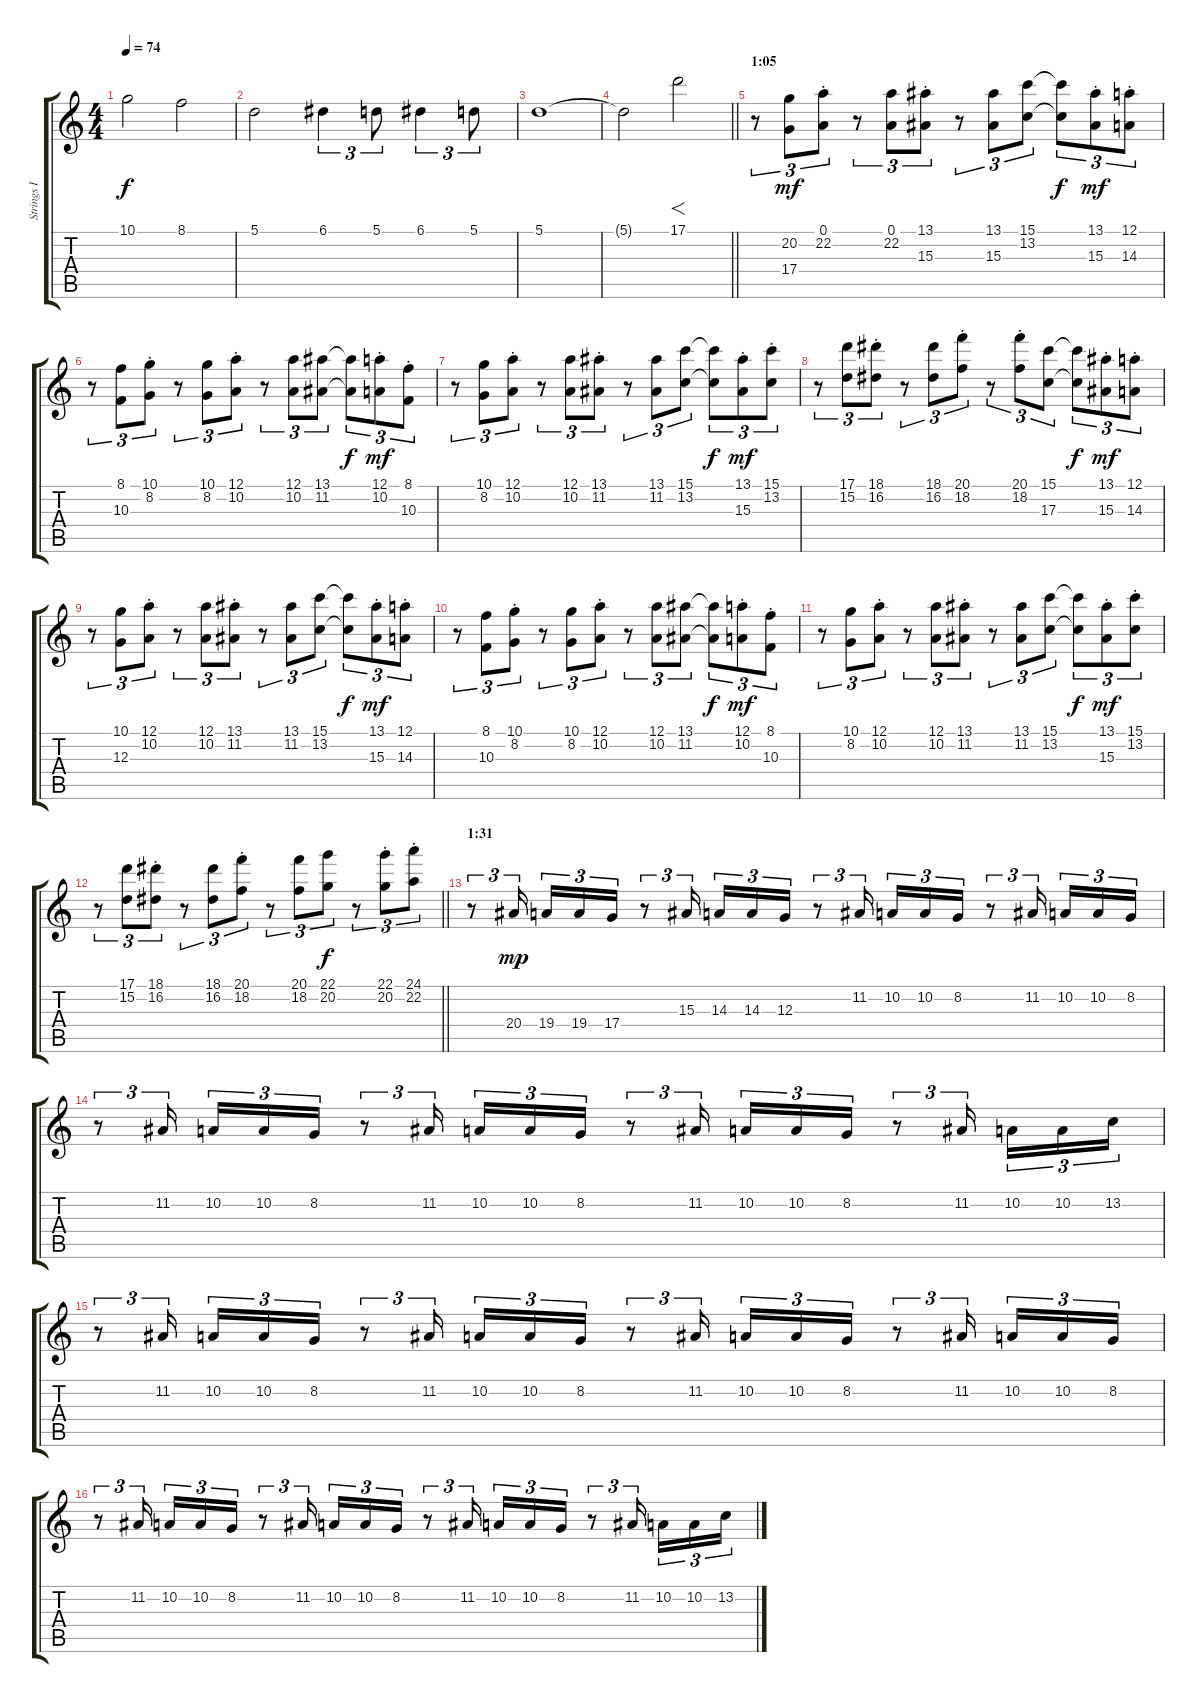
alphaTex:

\track ("Strings I" "Strings I") {instrument stringensemble1}
\staff {score tabs}
\tuning (A4 B3 G3 D3 A2 E2) {hide}
\ts (4 4)
\tempo 74
\clef g2
\ks c
10.1.2{dy f volume 12} 8.1.2 |
5.1.2 6.1.4{tu (3 2)} 5.1.8{tu (3 2)} 6.1.4{tu (3 2)} 5.1.8{tu (3 2)} |
5.1.1{volume 6} |
\barLineRight lightlight
5.1{t}.2 17.1.2{f volume 16} |
\section ("" "1:05")
r.8{tu (3 2)} (20.2 17.4).8{tu (3 2) dy mf} (0.1{st} 22.2{st}).8{tu (3 2)} r.8{tu (3 2)} (0.1 22.2).8{tu (3 2)} (13.1{st} 15.3{st}).8{tu (3 2)} r.8{tu (3 2)} (13.1 15.3).8{tu (3 2)} (15.1 13.2).8{tu (3 2)} (15.1{t} 13.2{t}).8{tu (3 2) dy f} (13.1{st} 15.3{st}).8{tu (3 2) dy mf} (12.1{st} 14.3{st}).8{tu (3 2)} |
r.8{tu (3 2)} (8.1 10.3).8{tu (3 2)} (10.1{st} 8.2{st}).8{tu (3 2)} r.8{tu (3 2)} (10.1 8.2).8{tu (3 2)} (12.1{st} 10.2{st}).8{tu (3 2)} r.8{tu (3 2)} (12.1 10.2).8{tu (3 2)} (13.1 11.2).8{tu (3 2)} (13.1{t} 11.2{t}).8{tu (3 2) dy f} (12.1{st} 10.2{st}).8{tu (3 2) dy mf} (8.1{st} 10.3{st}).8{tu (3 2)} |
r.8{tu (3 2)} (10.1 8.2).8{tu (3 2)} (12.1{st} 10.2{st}).8{tu (3 2)} r.8{tu (3 2)} (12.1 10.2).8{tu (3 2)} (13.1{st} 11.2{st}).8{tu (3 2)} r.8{tu (3 2)} (13.1 11.2).8{tu (3 2)} (15.1 13.2).8{tu (3 2)} (15.1{t} 13.2{t}).8{tu (3 2) dy f} (13.1{st} 15.3{st}).8{tu (3 2) dy mf} (15.1{st} 13.2{st}).8{tu (3 2)} |
r.8{tu (3 2)} (17.1 15.2).8{tu (3 2)} (18.1{st} 16.2{st}).8{tu (3 2)} r.8{tu (3 2)} (18.1 16.2).8{tu (3 2)} (20.1{st} 18.2{st}).8{tu (3 2)} r.8{tu (3 2)} (20.1{st} 18.2{st}).8{tu (3 2)} (15.1 17.3).8{tu (3 2)} (15.1{t} 17.3{t}).8{tu (3 2) dy f} (13.1{st} 15.3{st}).8{tu (3 2) dy mf} (12.1{st} 14.3{st}).8{tu (3 2)} |
r.8{tu (3 2)} (10.1 12.3).8{tu (3 2)} (12.1{st} 10.2{st}).8{tu (3 2)} r.8{tu (3 2)} (12.1 10.2).8{tu (3 2)} (13.1{st} 11.2{st}).8{tu (3 2)} r.8{tu (3 2)} (13.1 11.2).8{tu (3 2)} (15.1 13.2).8{tu (3 2)} (15.1{t} 13.2{t}).8{tu (3 2) dy f} (13.1{st} 15.3{st}).8{tu (3 2) dy mf} (12.1{st} 14.3{st}).8{tu (3 2)} |
r.8{tu (3 2)} (8.1 10.3).8{tu (3 2)} (10.1{st} 8.2{st}).8{tu (3 2)} r.8{tu (3 2)} (10.1 8.2).8{tu (3 2)} (12.1{st} 10.2{st}).8{tu (3 2)} r.8{tu (3 2)} (12.1 10.2).8{tu (3 2)} (13.1 11.2).8{tu (3 2)} (13.1{t} 11.2{t}).8{tu (3 2) dy f} (12.1{st} 10.2{st}).8{tu (3 2) dy mf} (8.1{st} 10.3{st}).8{tu (3 2)} |
r.8{tu (3 2)} (10.1 8.2).8{tu (3 2)} (12.1{st} 10.2{st}).8{tu (3 2)} r.8{tu (3 2)} (12.1 10.2).8{tu (3 2)} (13.1{st} 11.2{st}).8{tu (3 2)} r.8{tu (3 2)} (13.1 11.2).8{tu (3 2)} (15.1 13.2).8{tu (3 2)} (15.1{t} 13.2{t}).8{tu (3 2) dy f} (13.1{st} 15.3{st}).8{tu (3 2) dy mf} (15.1{st} 13.2{st}).8{tu (3 2)} |
\barLineRight lightlight
r.8{tu (3 2)} (17.1 15.2).8{tu (3 2)} (18.1{st} 16.2{st}).8{tu (3 2)} r.8{tu (3 2)} (18.1 16.2).8{tu (3 2)} (20.1{st} 18.2{st}).8{tu (3 2)} r.8{tu (3 2)} (20.1 18.2).8{tu (3 2)} (22.1 20.2).8{tu (3 2) dy f} r.8{tu (3 2)} (22.1{st} 20.2{st}).8{tu (3 2)} (24.1{st} 22.2{st}).8{tu (3 2)} |
\section ("" "1:31 ")
r.8{tu (3 2)} 20.4.16{tu (3 2) dy mp} 19.4.16{tu (3 2)} 19.4.16{tu (3 2)} 17.4.16{tu (3 2)} r.8{tu (3 2)} 15.3.16{tu (3 2)} 14.3.16{tu (3 2)} 14.3.16{tu (3 2)} 12.3.16{tu (3 2)} r.8{tu (3 2)} 11.2.16{tu (3 2)} 10.2.16{tu (3 2)} 10.2.16{tu (3 2)} 8.2.16{tu (3 2)} r.8{tu (3 2)} 11.2.16{tu (3 2)} 10.2.16{tu (3 2)} 10.2.16{tu (3 2)} 8.2.16{tu (3 2)} |
r.8{tu (3 2)} 11.2.16{tu (3 2)} 10.2.16{tu (3 2)} 10.2.16{tu (3 2)} 8.2.16{tu (3 2)} r.8{tu (3 2)} 11.2.16{tu (3 2)} 10.2.16{tu (3 2)} 10.2.16{tu (3 2)} 8.2.16{tu (3 2)} r.8{tu (3 2)} 11.2.16{tu (3 2)} 10.2.16{tu (3 2)} 10.2.16{tu (3 2)} 8.2.16{tu (3 2)} r.8{tu (3 2)} 11.2.16{tu (3 2)} 10.2.16{tu (3 2)} 10.2.16{tu (3 2)} 13.2.16{tu (3 2)} |
r.8{tu (3 2)} 11.2.16{tu (3 2)} 10.2.16{tu (3 2)} 10.2.16{tu (3 2)} 8.2.16{tu (3 2)} r.8{tu (3 2)} 11.2.16{tu (3 2)} 10.2.16{tu (3 2)} 10.2.16{tu (3 2)} 8.2.16{tu (3 2)} r.8{tu (3 2)} 11.2.16{tu (3 2)} 10.2.16{tu (3 2)} 10.2.16{tu (3 2)} 8.2.16{tu (3 2)} r.8{tu (3 2)} 11.2.16{tu (3 2)} 10.2.16{tu (3 2)} 10.2.16{tu (3 2)} 8.2.16{tu (3 2)} |
r.8{tu (3 2)} 11.2.16{tu (3 2)} 10.2.16{tu (3 2)} 10.2.16{tu (3 2)} 8.2.16{tu (3 2)} r.8{tu (3 2)} 11.2.16{tu (3 2)} 10.2.16{tu (3 2)} 10.2.16{tu (3 2)} 8.2.16{tu (3 2)} r.8{tu (3 2)} 11.2.16{tu (3 2)} 10.2.16{tu (3 2)} 10.2.16{tu (3 2)} 8.2.16{tu (3 2)} r.8{tu (3 2)} 11.2.16{tu (3 2)} 10.2.16{tu (3 2)} 10.2.16{tu (3 2)} 13.2.16{tu (3 2)}
